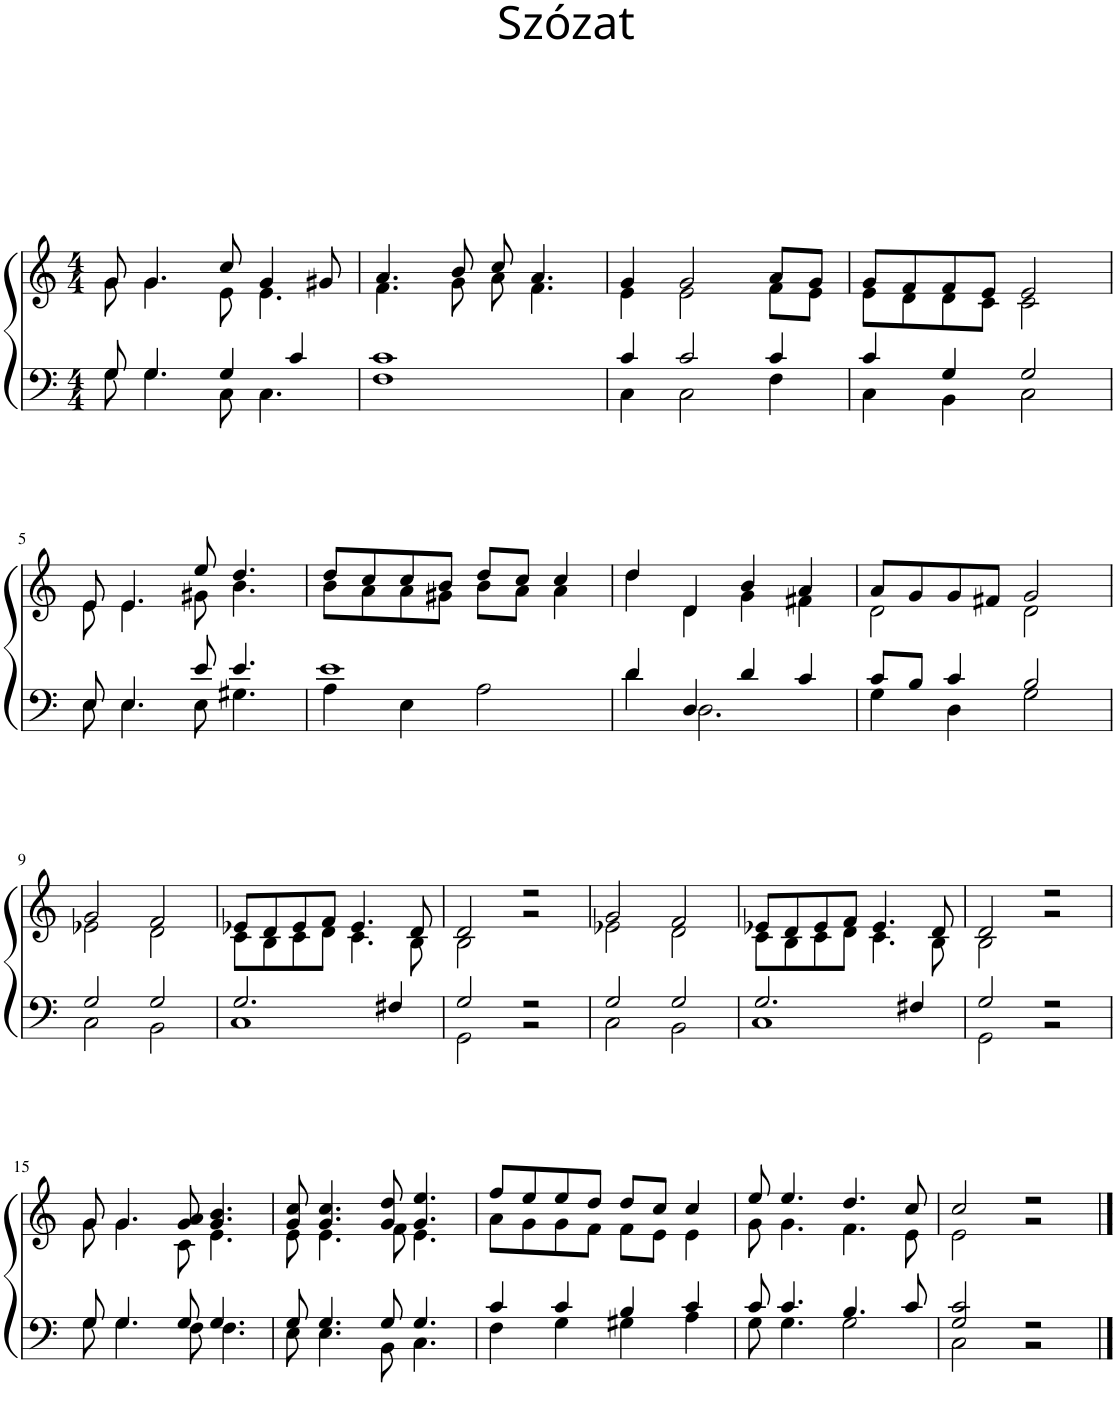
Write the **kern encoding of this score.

**kern	**kern
*part1	*part1
*staff2	*staff1
*I"P1	*
*clefF4	*clefG2
*k[]	*k[]
*M4/4	*M4/4
=1	=1
*^	*^
8G/	8G\	8g/	8g\
4.G/	4.G\	4.g/	4.g\
4G/	8C\	8cc/	8e\
.	4.C\	4g/	4.e\
4c/	.	.	.
.	.	8g#X/	.
=2	=2	=2	=2
1c	1F	4.a/	4.f\
.	.	8b/	8g\
.	.	8cc/	8a\
.	.	4.a/	4.f\
=3	=3	=3	=3
4c/	4C\	4g/	4e\
2c/	2C\	2g/	2e\
4c/	4F\	8a/L	8f\L
.	.	8g/J	8e\J
=4	=4	=4	=4
4c/	4C\	8g/L	8e\L
.	.	8f/	8d\
4G/	4BB\	8f/	8d\
.	.	8e/J	8c\J
2G/	2C\	2e/	2c\
!!LO:LB:g=z	!!
=5	=5	=5	=5
8E/	8E\	8e/	8e\
4.E/	4.E\	4.e/	4.e\
8e/	8E\	8ee/	8g#X\
4.e/	4.G#X\	4.dd/	4.b\
=6	=6	=6	=6
1e	4A\	8dd/L	8b\L
.	.	8cc/	8a\
.	4E\	8cc/	8a\
.	.	8b/J	8g#X\J
.	2A\	8dd/L	8b\L
.	.	8cc/J	8a\J
.	.	4cc/	4a\
=7	=7	=7	=7
4d/	4d\	4dd/	4dd\
4D/	2.D\	4d/	4d\
4d/	.	4b/	4g\
4c/	.	4a/	4f#X\
=8	=8	=8	=8
8c/L	4G\	8a/L	2d\
8B/J	.	8g/	.
4c/	4D\	8g/	.
.	.	8f#X/J	.
2B/	2G\	2g/	2d\
!!LO:LB:g=z	!!
=9	=9	=9	=9
2G/	2C\	2g/	2e-X\
2G/	2BB\	2f/	2d\
=10	=10	=10	=10
2.G/	1C	8e-X/L	8c\L
.	.	8d/	8B\
.	.	8e-/	8c\
.	.	8f/J	8d\J
.	.	4.e-/	4.c\
4F#X/	.	.	.
.	.	8d/	8B\
=11	=11	=11	=11
2G/	2GG\	2d/	2B\
2r	2r	2r	2r
=12	=12	=12	=12
2G/	2C\	2g/	2e-X\
2G/	2BB\	2f/	2d\
=13	=13	=13	=13
2.G/	1C	8e-X/L	8c\L
.	.	8d/	8B\
.	.	8e-/	8c\
.	.	8f/J	8d\J
.	.	4.e-/	4.c\
4F#X/	.	.	.
.	.	8d/	8B\
=14	=14	=14	=14
2G/	2GG\	2d/	2B\
2r	2r	2r	2r
!!LO:LB:g=z	!!
=15	=15	=15	=15
8G/	8G\	8g/	8g\
4.G/	4.G\	4.g/	4.g\
8G/	8F\	8g/ 8a/	8c\
4.G/	4.F\	4.g/ 4.b/	4.e\
=16	=16	=16	=16
8G/	8E\	8g/ 8cc/	8e\
4.G/	4.E\	4.g/ 4.cc/	4.e\
8G/	8BB\	8g/ 8dd/	8f\
4.G/	4.C\	4.g/ 4.ee/	4.e\
=17	=17	=17	=17
4c/	4F\	8ff/L	8a\L
.	.	8ee/	8g\
4c/	4G\	8ee/	8g\
.	.	8dd/J	8f\J
4B/	4G#X\	8dd/L	8f\L
.	.	8cc/J	8e\J
4c/	4A\	4cc/	4e\
=18	=18	=18	=18
8c/	8G\	8ee/	8g\
4.c/	4.G\	4.ee/	4.g\
4.B/	2G\	4.dd/	4.f\
8c/	.	8cc/	8e\
=19	=19	=19	=19
2G/ 2c/	2C\	2cc/	2e\
2r	2r	2r	2r
*v	*v	*	*
*	*v	*v
==	==
*-	*-
